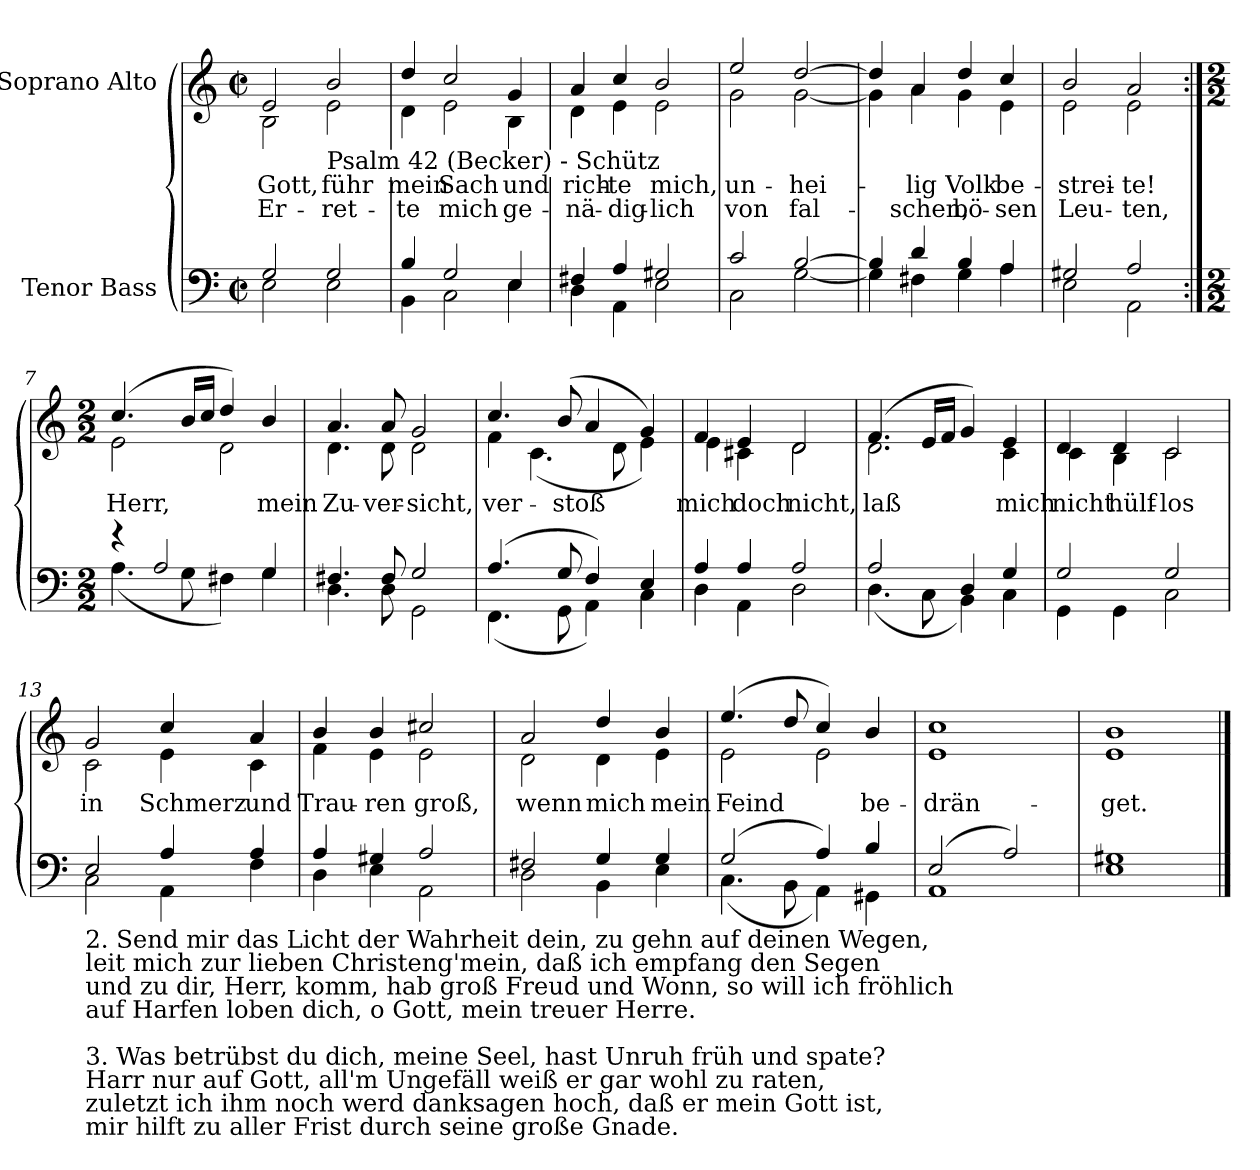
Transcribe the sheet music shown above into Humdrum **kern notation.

**kern	**kern	**text	**text
*part2	*part1	*part1	*part1
*staff2	*staff1	*staff1	*staff1
*I"Tenor Bass	*I"Soprano Alto	*	*
*clefF4	*clefG2	*	*
*k[]	*k[]	*	*
*C:	*C:	*	*
*M2/2	*M2/2	*	*
*met(c|)	*met(c|)	*	*
=1	=1	=1	=1
*^	*	*	*
!	!	!LO:TX:a:cj:t=Cornelius Becker\n(1561-1604)	!	!
!	!	!LO:TX:a:cj:t=Psalm 43, SWV 140	!	!
!	!	!LO:TX:a:cj:t=Heinrich Schütz\n(1585-1672)	!	!
!	!	!	!LO:LY:b	!LO:LY:b
*	*	*^	*	*
2G/	2E\	2e/	2B\	Gott,	Er-
!	!	!LO:TX:b:t=Psalm 42 (Becker) - Schütz	!	!	!
!	!	!	!	!LO:LY:b	!LO:LY:b
2G/	2E\	2b/	2e\	-führ	ret-
=2	=2	=2	=2	=2	=2
!	!	!	!	!LO:LY:b	!LO:LY:b
4B/	4BB\	4dd/	4d\	-mein	te
!	!	!	!	!LO:LY:b	!LO:LY:b
2G/	2C\	2cc/	2e\	Sach	mich
!	!	!	!	!LO:LY:b	!LO:LY:b
4E/	4E\	4g/	4B\	und	ge-
=3	=3	=3	=3	=3	=3
!	!	!	!	!LO:LY:b	!LO:LY:b
4F#X/	4D\	4a/	4d\	-rich-	-nä-
!	!	!	!	!LO:LY:b	!LO:LY:b
4A/	4AA\	4cc/	4e\	-te	dig-
!	!	!	!	!LO:LY:b	!LO:LY:b
2G#X/	2E\	2b/	2e\	-mich,	lich
=4	=4	=4	=4	=4	=4
!	!	!	!	!LO:LY:b	!LO:LY:b
2c/	2C\	2ee/	2g\	un-	-von
!	!	!	!	!LO:LY:b	!LO:LY:b
[2B/	[2G\	[2dd/	[2g\	hei-	fal-
=5	=5	=5	=5	=5	=5
4B/]	4G\]	4dd/]	4g\]	.	.
!	!	!	!	!LO:LY:b	!LO:LY:b
4d/	4F#X\	4a/	4a\	lig	schen,
!	!	!	!	!LO:LY:b	!LO:LY:b
4B/	4G\	4dd/	4g\	Volk	bö-
!	!	!	!	!LO:LY:b	!LO:LY:b
4A/	4A\	4cc/	4e\	-be-	-sen
=6	=6	=6	=6	=6	=6
!	!	!	!	!LO:LY:b	!LO:LY:b
2G#X/	2E\	2b/	2e\	strei-	-Leu-
!	!	!	!	!LO:LY:b	!LO:LY:b
2A/	2AA\	2a/	2e\	-te!	ten,
!!LO:LB:g=z	!!
=7:|!	=7:|!	=7:|!	=7:|!	=7:|!	=7:|!
*M2/2	*	*M2/2	*	*	*
!	!	!	!	!LO:LY:b	!
4r	(<4.A\	(>4.cc/	2e\	Herr,	.
2A/	.	.	.	.	.
.	8G\	16b/LL	.	.	.
.	.	16cc/JJ	.	.	.
.	4F#X\)	4dd/)	2d\	.	.
!	!	!	!	!LO:LY:b	!
4G/	4G\	4b/	.	mein	.
=8	=8	=8	=8	=8	=8
!	!	!	!	!LO:LY:b	!
4.F#X/	4.D\	4.a/	4.d\	Zu-	.
!	!	!	!	!LO:LY:b	!
8F#/	8D\	8a/	8d\	-ver-	.
!	!	!	!	!LO:LY:b	!
2G/	2GG\	2g/	2d\	-sicht,	.
=9	=9	=9	=9	=9	=9
!	!	!	!	!LO:LY:b	!
(>4.A/	(<4.FF\	4.cc/	4f\	ver-	.
.	.	.	(<4.c\	.	.
!	!	!	!	!LO:LY:b	!
8G/	8GG\	(>8b/	.	-stoß	.
4F/)	4AA\)	4a/	.	.	.
.	.	.	8d\	.	.
4E/	4C\	4g/)	4e\)	.	.
=10	=10	=10	=10	=10	=10
!	!	!	!	!LO:LY:b	!
4A/	4D\	4f/	4e\	mich	.
!	!	!	!	!LO:LY:b	!
4A/	4AA\	4e/	4c#X\	doch	.
!	!	!	!	!LO:LY:b	!
2A/	2D\	2d/	2d\	nicht,	.
=11	=11	=11	=11	=11	=11
!	!	!	!	!LO:LY:b	!
2A/	(<4.D\	(>4.f/	2.d\	laß	.
.	8C\	16e/LL	.	.	.
.	.	16f/JJ	.	.	.
4D/	4BB\)	4g/)	.	.	.
!	!	!	!	!LO:LY:b	!
4G/	4C\	4e/	4c\	mich	.
=12	=12	=12	=12	=12	=12
!	!	!	!	!LO:LY:b	!
2G/	4GG\	4d/	4c\	nicht	.
!	!	!	!	!LO:LY:b	!
.	4GG\	4d/	4B\	hülf-	.
!	!	!	!	!LO:LY:b	!
2G/	2C\	2c/	2c\	-los	.
!!LO:LB:g=z	!!
=13	=13	=13	=13	=13	=13
!LO:TX:b:t=2. Send mir das Licht der Wahrheit dein, zu gehn auf deinen Wegen,\nleit mich zur lieben Christeng'mein, daß ich empfang den Segen\nund zu dir, Herr, komm, hab groß Freud und Wonn, so will ich fröhlich\nauf Harfen loben dich, o Gott, mein treuer Herre.\n\n3. Was betrübst du dich, meine Seel, hast Unruh früh und spate?\nHarr nur auf Gott, all'm Ungefäll weiß er gar wohl zu raten,\nzuletzt ich ihm noch werd danksagen hoch, daß er mein Gott ist,\nmir hilft zu aller Frist durch seine große Gnade.	!	!	!	!	!
!	!	!	!	!LO:LY:b	!
2E/	2C\	2g/	2c\	in	.
!	!	!	!	!LO:LY:b	!
4A/	4AA\	4cc/	4e\	Schmerz	.
!	!	!	!	!LO:LY:b	!
4A/	4F\	4a/	4c\	und	.
=14	=14	=14	=14	=14	=14
!	!	!	!	!LO:LY:b	!
4A/	4D\	4b/	4f\	Trau-	.
!	!	!	!	!LO:LY:b	!
4G#X/	4E\	4b/	4e\	-ren	.
!	!	!	!	!LO:LY:b	!
2A/	2AA\	2cc#X/	2e\	groß,	.
=15	=15	=15	=15	=15	=15
!	!	!	!	!LO:LY:b	!
2F#X/	2D\	2a/	2d\	wenn	.
!	!	!	!	!LO:LY:b	!
4G/	4BB\	4dd/	4d\	mich	.
!	!	!	!	!LO:LY:b	!
4G/	4E\	4b/	4e\	mein	.
=16	=16	=16	=16	=16	=16
!	!	!	!	!LO:LY:b	!
(>2G/	(<4.C\	(>4.ee/	2e\	Feind	.
.	8BB\	8dd/	.	.	.
4A/)	4AA\)	4cc/)	2e\	.	.
!	!	!	!	!LO:LY:b	!
4B/	4GG#X\	4b/	.	be-	.
=17	=17	=17	=17	=17	=17
!	!	!	!	!LO:LY:b	!
(>2E/	1AA\	1cc/	1e\	-drän-	.
2A/)	.	.	.	.	.
=18	=18	=18	=18	=18	=18
!	!	!	!	!LO:LY:b	!
1G#X/	1E\	1b/	1e\	-get.	.
*v	*v	*	*	*	*
*	*v	*v	*	*
==	==	==	==
*-	*-	*-	*-
